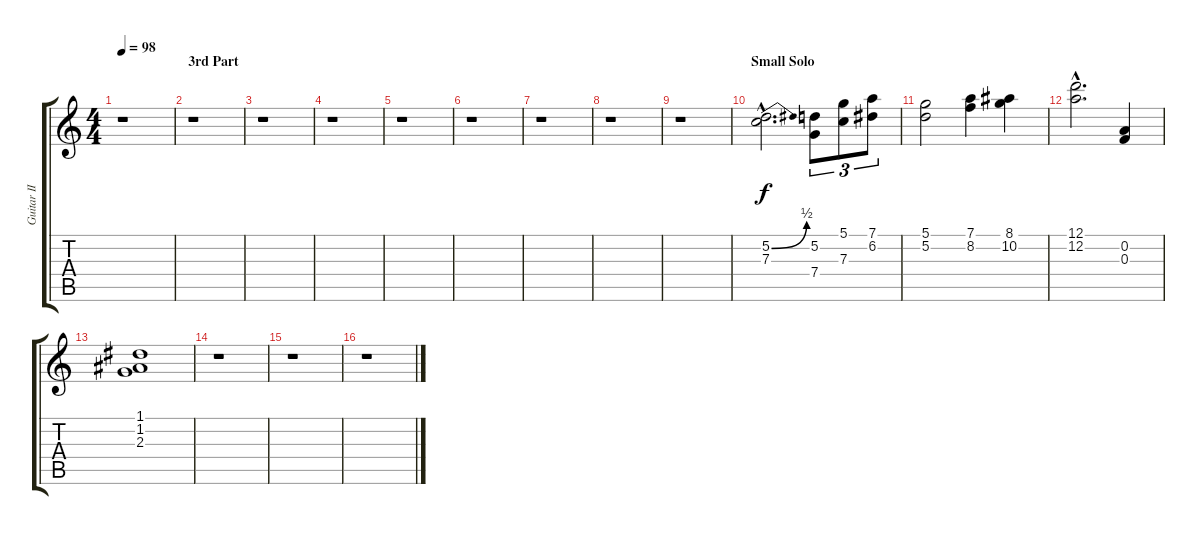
\track ("Guitar II" "Guitar II") {instrument acousticguitarsteel}
\staff {score tabs}
\tuning (D4 A3 F3 C3 G2 D2) {hide}
\ts (4 4)
\tempo 98
\clef g2
\ks c
r.1{dy ppp} |
\section ("" "3rd Part")
r.1 |
r.1 |
r.1 |
r.1 |
r.1 |
r.1 |
r.1 |
r.1 |
\section ("" "Small Solo")
(5.2{be (bend 0 0 60 2) hac} 7.3{hac}).2{d dy f} (5.2 7.4).8{tu (3 2)} (5.1 7.3).8{tu (3 2)} (7.1 6.2).8{tu (3 2)} |
(5.1 5.2).2 (7.1 8.2).4 (8.1 10.2).4 |
(12.1{hac} 12.2{hac}).2{d} (0.2 0.3).4 |
(1.1 1.2 2.3).1 |
r.1 |
r.1 |
r.1
